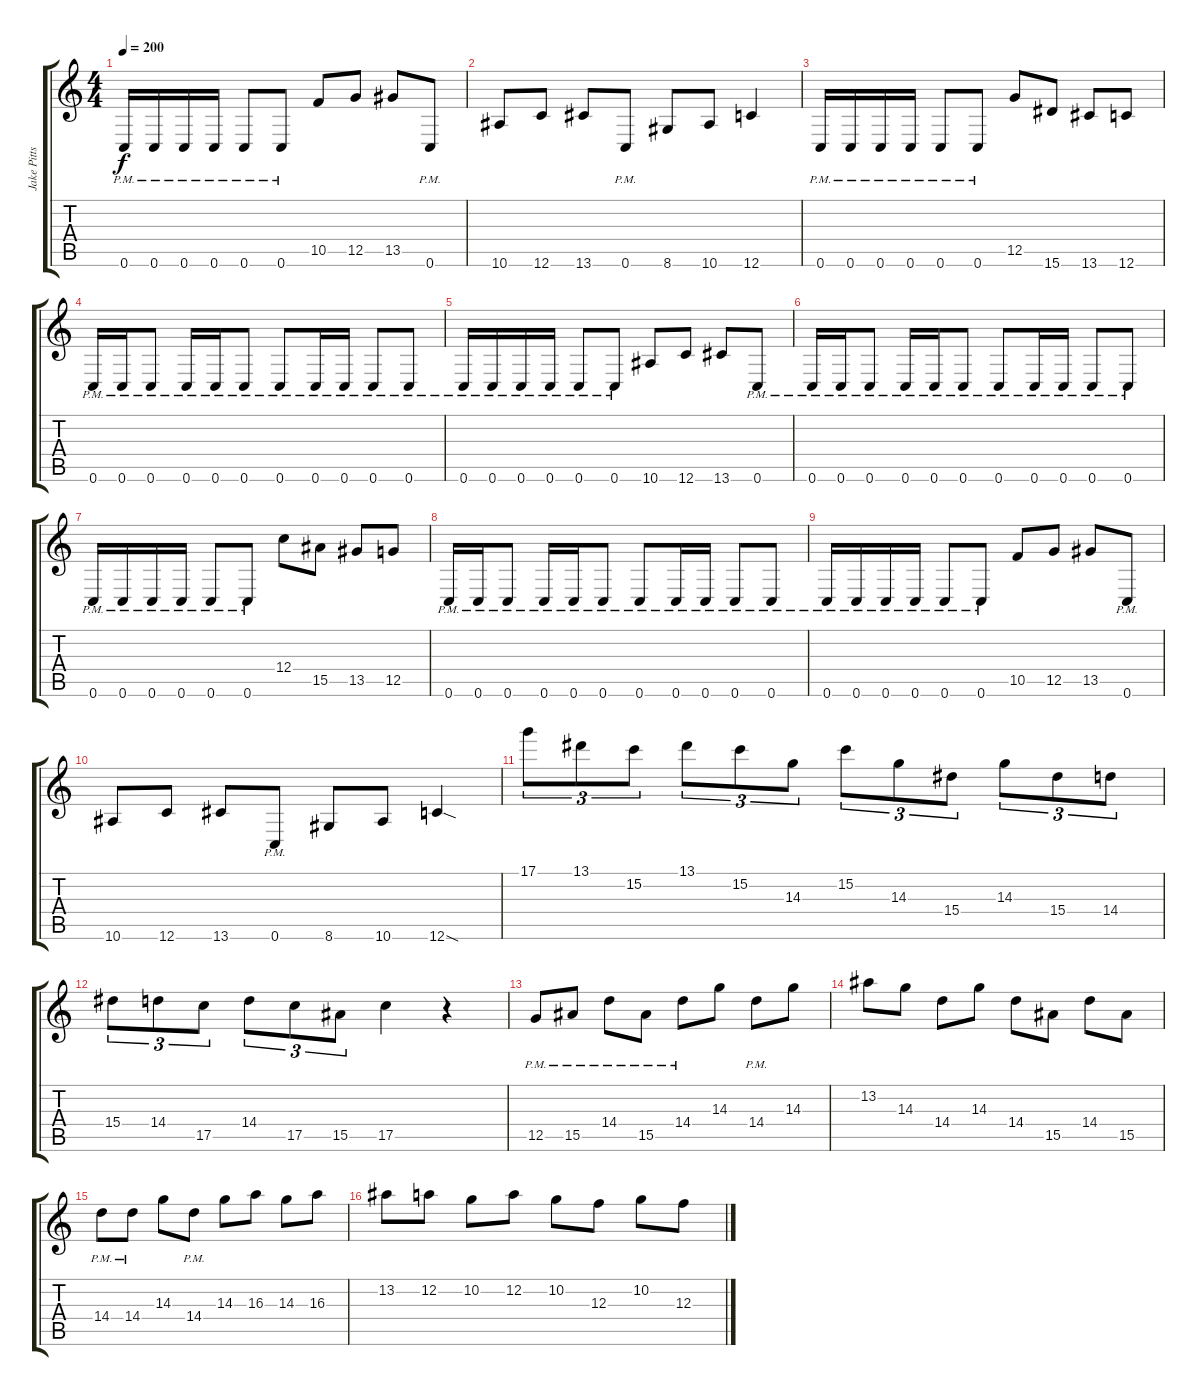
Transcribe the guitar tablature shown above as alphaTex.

\track ("Jake Pitts" "Jake Pitts") {instrument overdrivenguitar}
\staff {score tabs}
\tuning (D4 A3 F3 C3 G2 C2) {hide}
\ts (4 4)
\tempo 200
\clef g2
\ks c
0.6{pm}.16{dy f} 0.6{pm}.16 0.6{pm}.16 0.6{pm}.16 0.6{pm}.8 0.6{pm}.8 10.5.8 12.5.8 13.5.8 0.6{pm}.8 |
10.6.8 12.6.8 13.6.8 0.6{pm}.8 8.6.8 10.6.8 12.6.4 |
0.6{pm}.16 0.6{pm}.16 0.6{pm}.16 0.6{pm}.16 0.6{pm}.8 0.6{pm}.8 12.5.8 15.6.8 13.6.8 12.6.8 |
0.6{pm}.16 0.6{pm}.16 0.6{pm}.8 0.6{pm}.16 0.6{pm}.16 0.6{pm}.8 0.6{pm}.8 0.6{pm}.16 0.6{pm}.16 0.6{pm}.8 0.6{pm}.8 |
0.6{pm}.16 0.6{pm}.16 0.6{pm}.16 0.6{pm}.16 0.6{pm}.8 0.6{pm}.8 10.6.8 12.6.8 13.6.8 0.6{pm}.8 |
0.6{pm}.16 0.6{pm}.16 0.6{pm}.8 0.6{pm}.16 0.6{pm}.16 0.6{pm}.8 0.6{pm}.8 0.6{pm}.16 0.6{pm}.16 0.6{pm}.8 0.6{pm}.8 |
0.6{pm}.16 0.6{pm}.16 0.6{pm}.16 0.6{pm}.16 0.6{pm}.8 0.6{pm}.8 12.4.8 15.5.8 13.5.8 12.5.8 |
0.6{pm}.16 0.6{pm}.16 0.6{pm}.8 0.6{pm}.16 0.6{pm}.16 0.6{pm}.8 0.6{pm}.8 0.6{pm}.16 0.6{pm}.16 0.6{pm}.8 0.6{pm}.8 |
0.6{pm}.16 0.6{pm}.16 0.6{pm}.16 0.6{pm}.16 0.6{pm}.8 0.6{pm}.8 10.5.8 12.5.8 13.5.8 0.6{pm}.8 |
10.6.8 12.6.8 13.6.8 0.6{pm}.8 8.6.8 10.6.8 12.6{sod}.4 |
17.1.8{tu (3 2)} 13.1.8{tu (3 2)} 15.2.8{tu (3 2)} 13.1.8{tu (3 2)} 15.2.8{tu (3 2)} 14.3.8{tu (3 2)} 15.2.8{tu (3 2)} 14.3.8{tu (3 2)} 15.4.8{tu (3 2)} 14.3.8{tu (3 2)} 15.4.8{tu (3 2)} 14.4.8{tu (3 2)} |
15.4.8{tu (3 2)} 14.4.8{tu (3 2)} 17.5.8{tu (3 2)} 14.4.8{tu (3 2)} 17.5.8{tu (3 2)} 15.5.8{tu (3 2)} 17.5.4 r.4 |
12.5{pm}.8{volume 9 balance 5} 15.5{pm}.8 14.4{pm}.8 15.5{pm}.8 14.4{pm}.8 14.3.8 14.4{pm}.8 14.3.8 |
13.2.8 14.3.8 14.4.8 14.3.8 14.4.8 15.5.8 14.4.8 15.5.8 |
14.4{pm}.8 14.4{pm}.8 14.3.8 14.4{pm}.8 14.3.8 16.3.8 14.3.8 16.3.8 |
13.2.8 12.2.8 10.2.8 12.2.8 10.2.8 12.3.8 10.2.8 12.3.8
